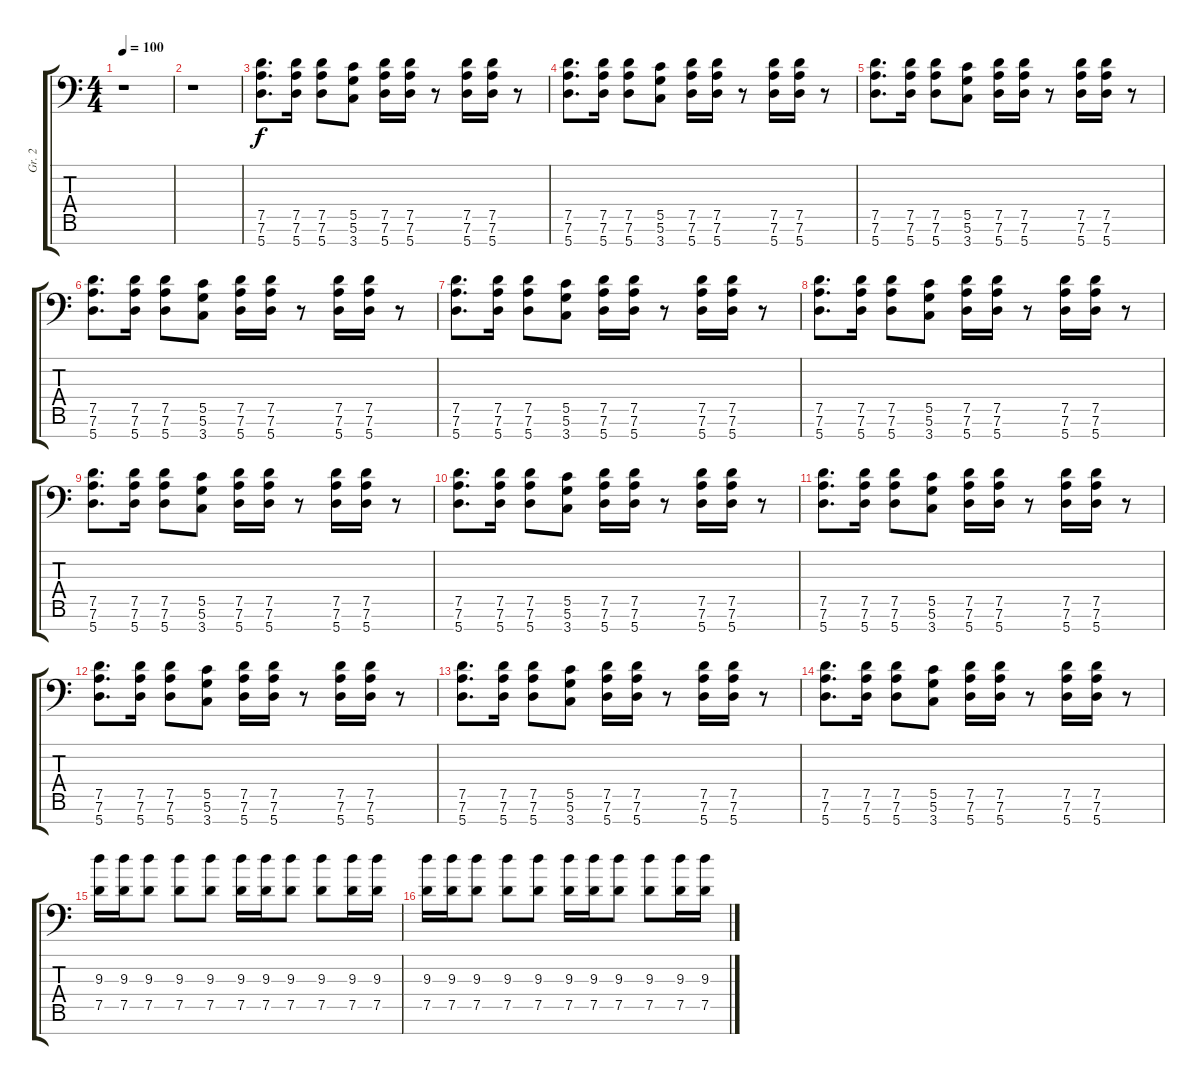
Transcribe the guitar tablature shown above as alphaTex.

\track ("Gr. 2" "Gr. 2") {instrument overdrivenguitar}
\staff {score tabs}
\tuning (D4 A3 F3 C3 G2 D2 A1) {hide}
\ts (4 4)
\tempo 100
\clef f4
\ks c
r.1{dy f} |
r.1 |
(7.5 7.6 5.7).8{d} (7.5 7.6 5.7).16 (7.5 7.6 5.7).8 (5.5 5.6 3.7).8 (7.5 7.6 5.7).16 (7.5 7.6 5.7).16 r.8 (7.5 7.6 5.7).16 (7.5 7.6 5.7).16 r.8 |
(7.5 7.6 5.7).8{d} (7.5 7.6 5.7).16 (7.5 7.6 5.7).8 (5.5 5.6 3.7).8 (7.5 7.6 5.7).16 (7.5 7.6 5.7).16 r.8 (7.5 7.6 5.7).16 (7.5 7.6 5.7).16 r.8 |
(7.5 7.6 5.7).8{d} (7.5 7.6 5.7).16 (7.5 7.6 5.7).8 (5.5 5.6 3.7).8 (7.5 7.6 5.7).16 (7.5 7.6 5.7).16 r.8 (7.5 7.6 5.7).16 (7.5 7.6 5.7).16 r.8 |
(7.5 7.6 5.7).8{d} (7.5 7.6 5.7).16 (7.5 7.6 5.7).8 (5.5 5.6 3.7).8 (7.5 7.6 5.7).16 (7.5 7.6 5.7).16 r.8 (7.5 7.6 5.7).16 (7.5 7.6 5.7).16 r.8 |
(7.5 7.6 5.7).8{d} (7.5 7.6 5.7).16 (7.5 7.6 5.7).8 (5.5 5.6 3.7).8 (7.5 7.6 5.7).16 (7.5 7.6 5.7).16 r.8 (7.5 7.6 5.7).16 (7.5 7.6 5.7).16 r.8 |
(7.5 7.6 5.7).8{d} (7.5 7.6 5.7).16 (7.5 7.6 5.7).8 (5.5 5.6 3.7).8 (7.5 7.6 5.7).16 (7.5 7.6 5.7).16 r.8 (7.5 7.6 5.7).16 (7.5 7.6 5.7).16 r.8 |
(7.5 7.6 5.7).8{d} (7.5 7.6 5.7).16 (7.5 7.6 5.7).8 (5.5 5.6 3.7).8 (7.5 7.6 5.7).16 (7.5 7.6 5.7).16 r.8 (7.5 7.6 5.7).16 (7.5 7.6 5.7).16 r.8 |
(7.5 7.6 5.7).8{d} (7.5 7.6 5.7).16 (7.5 7.6 5.7).8 (5.5 5.6 3.7).8 (7.5 7.6 5.7).16 (7.5 7.6 5.7).16 r.8 (7.5 7.6 5.7).16 (7.5 7.6 5.7).16 r.8 |
(7.5 7.6 5.7).8{d} (7.5 7.6 5.7).16 (7.5 7.6 5.7).8 (5.5 5.6 3.7).8 (7.5 7.6 5.7).16 (7.5 7.6 5.7).16 r.8 (7.5 7.6 5.7).16 (7.5 7.6 5.7).16 r.8 |
(7.5 7.6 5.7).8{d} (7.5 7.6 5.7).16 (7.5 7.6 5.7).8 (5.5 5.6 3.7).8 (7.5 7.6 5.7).16 (7.5 7.6 5.7).16 r.8 (7.5 7.6 5.7).16 (7.5 7.6 5.7).16 r.8 |
(7.5 7.6 5.7).8{d} (7.5 7.6 5.7).16 (7.5 7.6 5.7).8 (5.5 5.6 3.7).8 (7.5 7.6 5.7).16 (7.5 7.6 5.7).16 r.8 (7.5 7.6 5.7).16 (7.5 7.6 5.7).16 r.8 |
(7.5 7.6 5.7).8{d} (7.5 7.6 5.7).16 (7.5 7.6 5.7).8 (5.5 5.6 3.7).8 (7.5 7.6 5.7).16 (7.5 7.6 5.7).16 r.8 (7.5 7.6 5.7).16 (7.5 7.6 5.7).16 r.8 |
(9.3 7.5).16 (9.3 7.5).16 (9.3 7.5).8 (9.3 7.5).8 (9.3 7.5).8 (9.3 7.5).16 (9.3 7.5).16 (9.3 7.5).8 (9.3 7.5).8 (9.3 7.5).16 (9.3 7.5).16 |
(9.3 7.5).16 (9.3 7.5).16 (9.3 7.5).8 (9.3 7.5).8 (9.3 7.5).8 (9.3 7.5).16 (9.3 7.5).16 (9.3 7.5).8 (9.3 7.5).8 (9.3 7.5).16 (9.3 7.5).16
